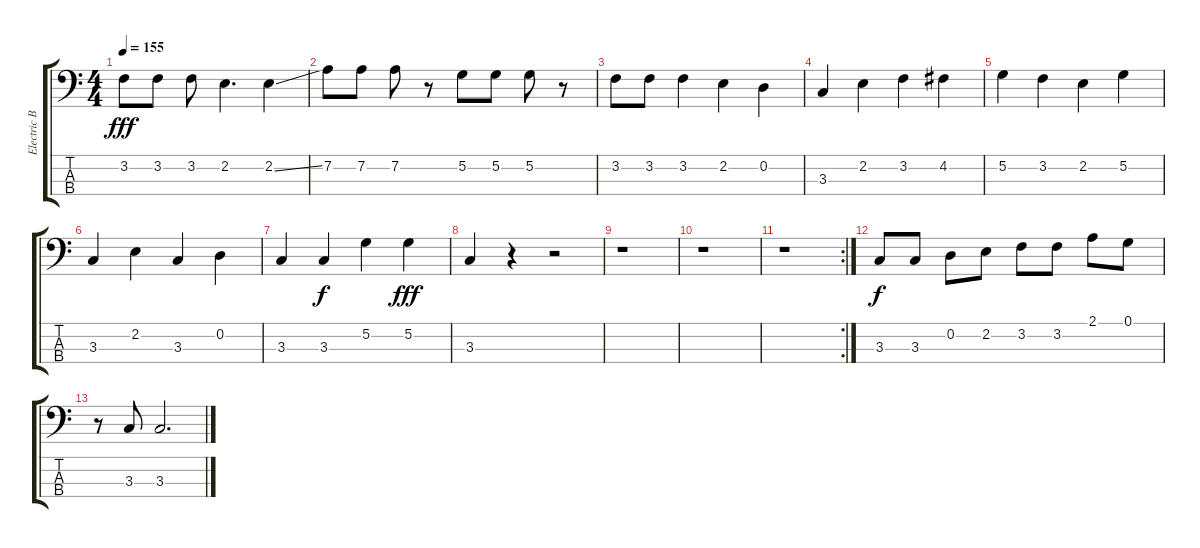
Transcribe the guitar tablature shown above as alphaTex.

\track ("Electric Bass" "Electric B") {instrument electricbasspick}
\staff {score tabs}
\tuning (G2 D2 A1 E1) {hide}
\ts (4 4)
\tempo 155
\clef f4
\ks c
3.2.8{dy fff} 3.2.8 3.2.8 2.2.4{d} 2.2{ss}.4 |
7.2.8 7.2.8 7.2.8 r.8 5.2.8 5.2.8 5.2.8 r.8 |
3.2.8 3.2.8 3.2.4 2.2.4 0.2.4 |
3.3.4 2.2.4 3.2.4 4.2.4 |
5.2.4 3.2.4 2.2.4 5.2.4 |
3.3.4 2.2.4 3.3.4 0.2.4 |
3.3.4 3.3.4{dy f} 5.2.4 5.2.4{dy fff} |
3.3.4 r.4 r.2 |
r.1 |
r.1 |
\rc 2
r.1 |
3.3.8{dy f} 3.3.8 0.2.8 2.2.8 3.2.8 3.2.8 2.1.8 0.1.8 |
r.8 3.3.8 3.3.2{d}
